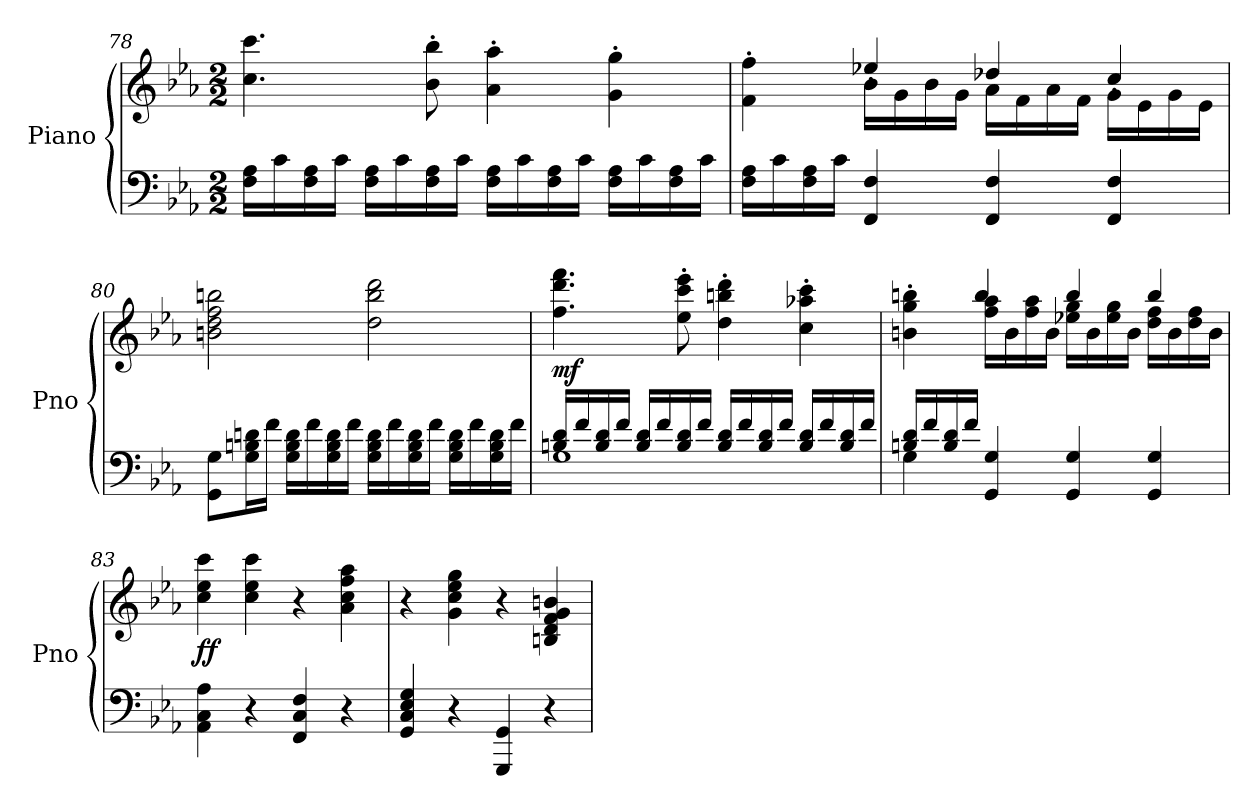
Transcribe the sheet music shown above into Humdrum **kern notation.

**kern	**kern	**dynam
*part1	*part1	*part1
*staff2	*staff1	*staff1/2
*I"Piano	*	*
*I'Pno	*	*
!!LO:LB:g=z
*clefF4	*clefG2	*
*k[b-e-a-]	*k[b-e-a-]	*
*M2/2	*M2/2	*
=78	=78	=78
16F\ 16A-\LL	4.cc\ 4.ccc\	.
16c\	.	.
16F\ 16A-\	.	.
16c\JJ	.	.
16F\ 16A-\LL	.	.
16c\	.	.
16F\ 16A-\	8b-\' 8bb-\'	.
16c\JJ	.	.
16F\ 16A-\LL	4a-\' 4aa-\'	.
16c\	.	.
16F\ 16A-\	.	.
16c\JJ	.	.
16F\ 16A-\LL	4g\' 4gg\'	.
16c\	.	.
16F\ 16A-\	.	.
16c\JJ	.	.
=79	=79	=79
*	*^	*
16F\ 16A-\LL	4f\' 4ff\'	4ryy	.
16c\	.	.	.
16F\ 16A-\	.	.	.
16c\JJ	.	.	.
4FF/ 4F/	16b-\LL	4ee-X'/	.
.	16g\	.	.
.	16b-\	.	.
.	16g\JJ	.	.
4FF/ 4F/	16a-\LL	4dd-X'/	.
.	16f\	.	.
.	16a-\	.	.
.	16f\JJ	.	.
4FF/ 4F/	16g\LL	4cc'/	.
.	16e-\	.	.
.	16g\	.	.
.	16e-\JJ	.	.
*	*v	*v	*
!!LO:PB:g=z
=80	=80	=80
8GG\ 8G\L	2bn\ 2dd\ 2ff\ 2bbn\	.
16G\ 16Bn\ 16dn\L	.	.
16f\JJ	.	.
16G\ 16B\ 16d\LL	.	.
16f\	.	.
16G\ 16B\ 16d\	.	.
16f\JJ	.	.
16G\ 16B\ 16d\LL	2dd\ 2bb\ 2ddd\	.
16f\	.	.
16G\ 16B\ 16d\	.	.
16f\JJ	.	.
16G\ 16B\ 16d\LL	.	.
16f\	.	.
16G\ 16B\ 16d\	.	.
16f\JJ	.	.
=81	=81	=81
*^	*	*
!	!	!	!LO:DY:b
16Bn/ 16d/LL	1G	4.ff\ 4.ddd\ 4.fff\	mf
16f/	.	.	.
16B/ 16d/	.	.	.
16f/JJ	.	.	.
16B/ 16d/LL	.	.	.
16f/	.	.	.
16B/ 16d/	.	8ee-\' 8ccc\' 8eee-\'	.
16f/JJ	.	.	.
16B/ 16d/LL	.	4dd\' 4bbn\' 4ddd\'	.
16f/	.	.	.
16B/ 16d/	.	.	.
16f/JJ	.	.	.
16B/ 16d/LL	.	4cc\' 4aa-X\' 4ccc\'	.
16f/	.	.	.
16B/ 16d/	.	.	.
16f/JJ	.	.	.
!!LO:LB:g=z
=82	=82	=82	=82
*	*	*^	*
16Bn/ 16d/LL	4G\	4bn\' 4gg\' 4bbn\'	4ryy	.
16f/	.	.	.	.
16B/ 16d/	.	.	.	.
16f/JJ	.	.	.	.
4GG/ 4G/	2.ryy	16ff\ 16aa-\LL	4bb/	.
.	.	16b\	.	.
.	.	16ff\ 16aa-\	.	.
.	.	16b\JJ	.	.
4GG/ 4G/	.	16ee-X\ 16gg\LL	4bb/	.
.	.	16b\	.	.
.	.	16ee-\ 16gg\	.	.
.	.	16b\JJ	.	.
4GG/ 4G/	.	16dd\ 16ff\LL	4bb/	.
.	.	16b\	.	.
.	.	16dd\ 16ff\	.	.
.	.	16b\JJ	.	.
*v	*v	*	*	*
*	*v	*v	*
=83	=83	=83
!	!	!LO:DY:b
4AA-\ 4C\ 4A-\	4cc\ 4ee-\ 4ccc\	ff
4r	4cc\ 4ee-\ 4ccc\	.
4FF/ 4C/ 4F/	4r	.
4r	4a-\ 4cc\ 4ff\ 4aa-\	.
=84	=84	=84
4GG/ 4C/ 4E-/ 4G/	4r	.
4r	4g\ 4cc\ 4ee-\ 4gg\	.
4GGG/ 4GG/	4r	.
4r	4Bn/ 4d/ 4f/ 4g/ 4bn/	.
=	=	=
*-	*-	*-
